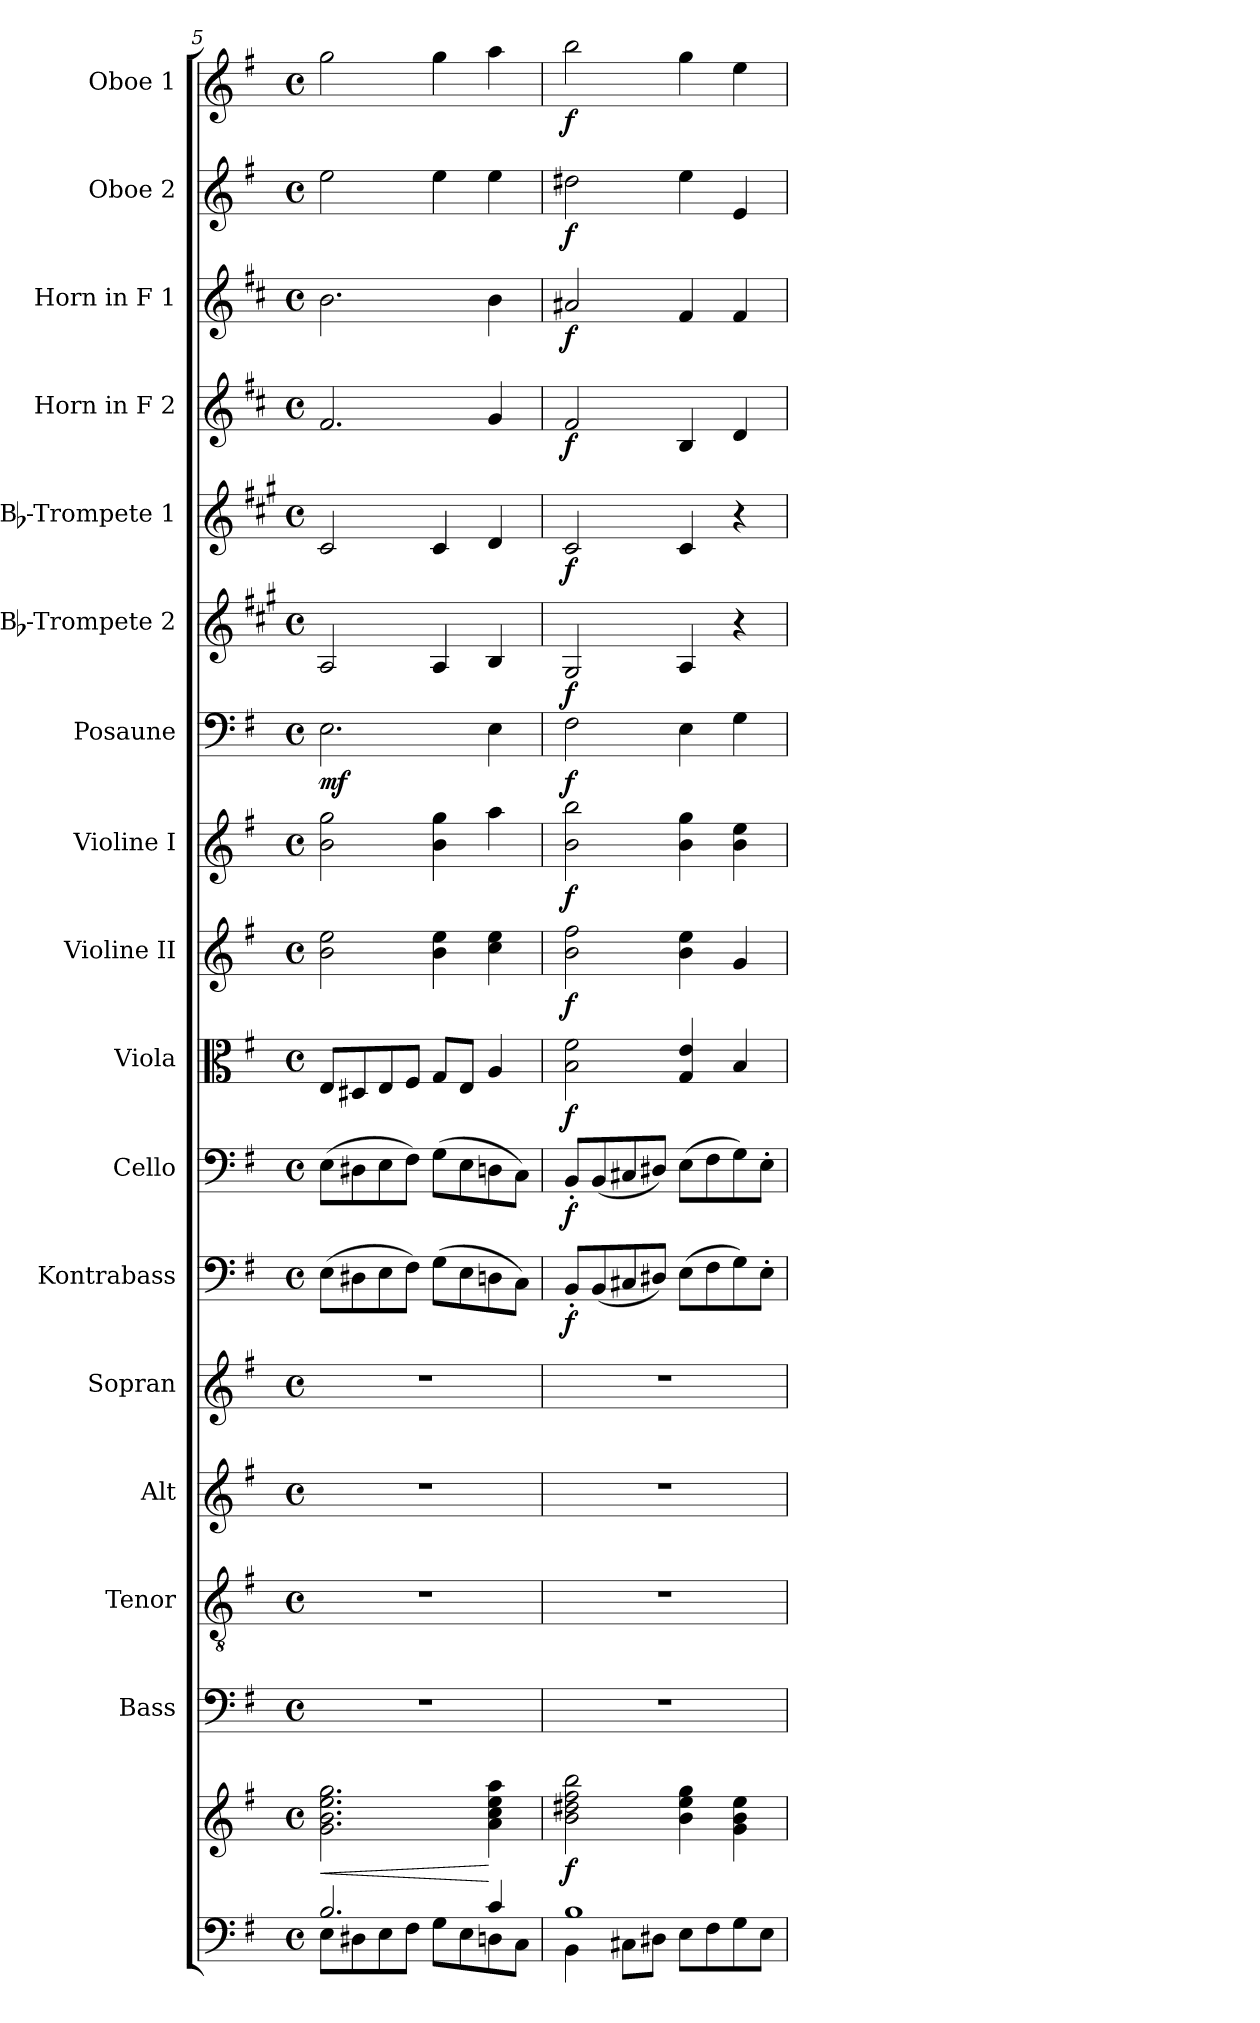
**kern	**kern	**dynam	**kern	**kern	**kern	**kern	**kern	**dynam	**kern	**dynam	**kern	**dynam	**kern	**dynam	**kern	**dynam	**kern	**dynam	**kern	**dynam	**kern	**dynam	**kern	**dynam	**kern	**dynam	**kern	**dynam	**kern	**dynam
*part17	*part17	*part17	*part16	*part15	*part14	*part13	*part12	*part12	*part11	*part11	*part10	*part10	*part9	*part9	*part8	*part8	*part7	*part7	*part6	*part6	*part5	*part5	*part4	*part4	*part3	*part3	*part2	*part2	*part1	*part1
*staff18	*staff17	*staff17/18	*staff16	*staff15	*staff14	*staff13	*staff12	*staff12	*staff11	*staff11	*staff10	*staff10	*staff9	*staff9	*staff8	*staff8	*staff7	*staff7	*staff6	*staff6	*staff5	*staff5	*staff4	*staff4	*staff3	*staff3	*staff2	*staff2	*staff1	*staff1
*	*	*	*I"Bass	*I"Tenor	*I"Alt	*I"Sopran	*I"Kontrabass	*	*I"Cello	*	*I"Viola	*	*I"Violine II	*	*I"Violine I	*	*I"Posaune	*	*I"Bb-Trompete 2	*	*I"Bb-Trompete 1	*	*I"Horn in F 2	*	*I"Horn in F 1	*	*I"Oboe 2	*	*I"Oboe 1	*
*	*	*	*I'B.	*I'T.	*I'A.	*I'S.	*I'Kb.	*	*	*	*I'Vla.	*	*I'Vl. II	*	*I'Vl. I	*	*I'Pos.	*	*I'Bb Trp. 2	*	*I'Bb Trp. 1	*	*	*	*	*	*I'Ob. 2	*	*I'Ob. 1	*
*clefF4	*clefG2	*	*clefF4	*clefGv2	*clefG2	*clefG2	*clefF4	*	*clefF4	*	*clefC3	*	*clefG2	*	*clefG2	*	*clefF4	*	*clefG2	*	*clefG2	*	*clefG2	*	*clefG2	*	*clefG2	*	*clefG2	*
*	*	*	*	*	*	*	*ITrd7c12	*	*	*	*	*	*	*	*	*	*	*	*ITrd1c2	*	*ITrd1c2	*	*ITrd4c7	*	*ITrd4c7	*	*	*	*	*
*k[f#]	*k[f#]	*	*k[f#]	*k[f#]	*k[f#]	*k[f#]	*k[f#]	*	*k[f#]	*	*k[f#]	*	*k[f#]	*	*k[f#]	*	*k[f#]	*	*k[f#]	*	*k[f#]	*	*k[f#]	*	*k[f#]	*	*k[f#]	*	*k[f#]	*
*G:	*G:	*	*G:	*G:	*G:	*G:	*G:	*	*G:	*	*G:	*	*G:	*	*G:	*	*G:	*	*G:	*	*G:	*	*G:	*	*G:	*	*G:	*	*G:	*
*M4/4	*M4/4	*	*M4/4	*M4/4	*M4/4	*M4/4	*M4/4	*	*M4/4	*	*M4/4	*	*M4/4	*	*M4/4	*	*M4/4	*	*M4/4	*	*M4/4	*	*M4/4	*	*M4/4	*	*M4/4	*	*M4/4	*
*met(c)	*met(c)	*	*met(c)	*met(c)	*met(c)	*met(c)	*met(c)	*	*met(c)	*	*met(c)	*	*met(c)	*	*met(c)	*	*met(c)	*	*met(c)	*	*met(c)	*	*met(c)	*	*met(c)	*	*met(c)	*	*met(c)	*
=5	=5	=5	=5	=5	=5	=5	=5	=5	=5	=5	=5	=5	=5	=5	=5	=5	=5	=5	=5	=5	=5	=5	=5	=5	=5	=5	=5	=5	=5	=5
*^	*	*	*	*	*	*	*	*	*	*	*	*	*	*	*	*	*	*	*	*	*	*	*	*	*	*	*	*	*	*
!	!	!	!LO:HP:b	!	!	!	!	!	!	!	!	!	!	!	!	!	!	!	!LO:DY:b	!	!	!	!	!	!	!	!	!	!	!	!
2.B/	8E\L	2.g\ 2.b\ 2.ee\ 2.gg\	<	1r	1r	1r	1r	(>8EE\L	.	(>8E\L	.	8E/L	.	2b\ 2ee\	.	2b\ 2gg\	.	2.E\	mf	2G/	.	2B/	.	2.B/	.	2.e\	.	2ee\	.	2gg\	.
.	8D#X\	.	.	.	.	.	.	8DD#X\	.	8D#X\	.	8D#X/	.	.	.	.	.	.	.	.	.	.	.	.	.	.	.	.	.	.	.
.	8E\	.	.	.	.	.	.	8EE\	.	8E\	.	8E/	.	.	.	.	.	.	.	.	.	.	.	.	.	.	.	.	.	.	.
.	8F#\J	.	.	.	.	.	.	8FF#\J)	.	8F#\J)	.	8F#/J	.	.	.	.	.	.	.	.	.	.	.	.	.	.	.	.	.	.	.
.	8G\L	.	.	.	.	.	.	(>8GG\L	.	(>8G\L	.	8G/L	.	4b\ 4ee\	.	4b\ 4gg\	.	.	.	4G/	.	4B/	.	.	.	.	.	4ee\	.	4gg\	.
.	8E\	.	.	.	.	.	.	8EE\	.	8E\	.	8E/J	.	.	.	.	.	.	.	.	.	.	.	.	.	.	.	.	.	.	.
4c/	8Dn\	4a\ 4cc\ 4ee\ 4aa\	[	.	.	.	.	8DDn\	.	8Dn\	.	4A/	.	4cc\ 4ee\	.	4aa\	.	4E\	.	4A/	.	4c/	.	4c/	.	4e\	.	4ee\	.	4aa\	.
.	8C\J	.	.	.	.	.	.	8CC\J)	.	8C\J)	.	.	.	.	.	.	.	.	.	.	.	.	.	.	.	.	.	.	.	.	.
=6	=6	=6	=6	=6	=6	=6	=6	=6	=6	=6	=6	=6	=6	=6	=6	=6	=6	=6	=6	=6	=6	=6	=6	=6	=6	=6	=6	=6	=6	=6	=6
!	!	!	!LO:DY:b	!	!	!	!	!	!LO:DY:b	!	!LO:DY:b	!	!LO:DY:b	!	!LO:DY:b	!	!LO:DY:b	!	!LO:DY:b	!	!LO:DY:b	!	!LO:DY:b	!	!LO:DY:b	!	!LO:DY:b	!	!LO:DY:b	!	!LO:DY:b
1B	4BB\	2b\ 2dd#X\ 2ff#\ 2bb\	f	1r	1r	1r	1r	8BBB'</L	f	8BB'</L	f	2B\ 2f#\	f	2b\ 2ff#\	f	2b\ 2bb\	f	2F#\	f	2F#/	f	2B/	f	2B/	f	2d#X/	f	2dd#X\	f	2bb\	f
.	.	.	.	.	.	.	.	(<8BBB/	.	(<8BB/	.	.	.	.	.	.	.	.	.	.	.	.	.	.	.	.	.	.	.	.	.
.	8C#X\L	.	.	.	.	.	.	8CC#X/	.	8C#X/	.	.	.	.	.	.	.	.	.	.	.	.	.	.	.	.	.	.	.	.	.
.	8D#X\J	.	.	.	.	.	.	8DD#X/J)	.	8D#X/J)	.	.	.	.	.	.	.	.	.	.	.	.	.	.	.	.	.	.	.	.	.
.	8E\L	4b\ 4ee\ 4gg\	.	.	.	.	.	(>8EE\L	.	(>8E\L	.	4G/ 4e/	.	4b\ 4ee\	.	4b\ 4gg\	.	4E\	.	4G/	.	4B/	.	4E/	.	4B/	.	4ee\	.	4gg\	.
.	8F#\	.	.	.	.	.	.	8FF#\	.	8F#\	.	.	.	.	.	.	.	.	.	.	.	.	.	.	.	.	.	.	.	.	.
.	8G\	4g\ 4b\ 4ee\	.	.	.	.	.	8GG\)	.	8G\)	.	4B/	.	4g/	.	4b\ 4ee\	.	4G\	.	4r	.	4r	.	4G/	.	4B/	.	4e/	.	4ee\	.
.	8E\J	.	.	.	.	.	.	8EE'>\J	.	8E'>\J	.	.	.	.	.	.	.	.	.	.	.	.	.	.	.	.	.	.	.	.	.
*v	*v	*	*	*	*	*	*	*	*	*	*	*	*	*	*	*	*	*	*	*	*	*	*	*	*	*	*	*	*	*	*
=	=	=	=	=	=	=	=	=	=	=	=	=	=	=	=	=	=	=	=	=	=	=	=	=	=	=	=	=	=	=
*-	*-	*-	*-	*-	*-	*-	*-	*-	*-	*-	*-	*-	*-	*-	*-	*-	*-	*-	*-	*-	*-	*-	*-	*-	*-	*-	*-	*-	*-	*-
